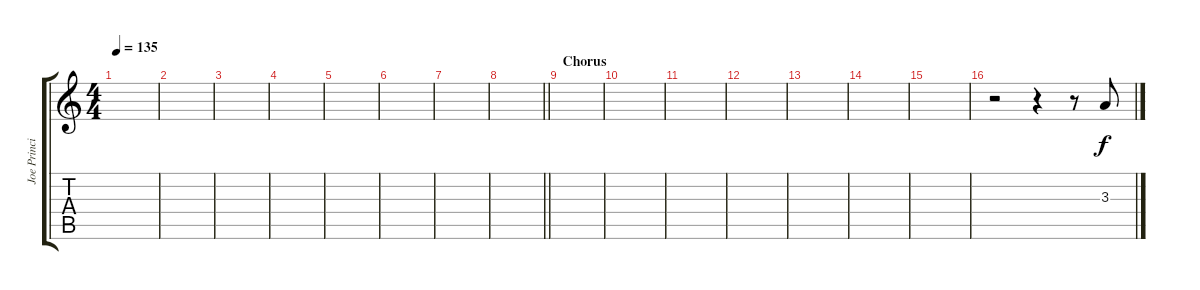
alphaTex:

\track ("Joe Principe - Vocals" "Joe Princi") {instrument distortionguitar}
\staff {score tabs}
\tuning (Eb4 Bb3 Gb3 Db3 Ab2 Eb2) {hide}
\ts (4 4)
\tempo 135
\clef g2
\ks c
|
|
|
|
|
|
|
\barLineRight lightlight
|
\section ("" "Chorus")
|
|
|
|
|
|
|
r.2 r.4 r.8 3.3.8{dy f}
